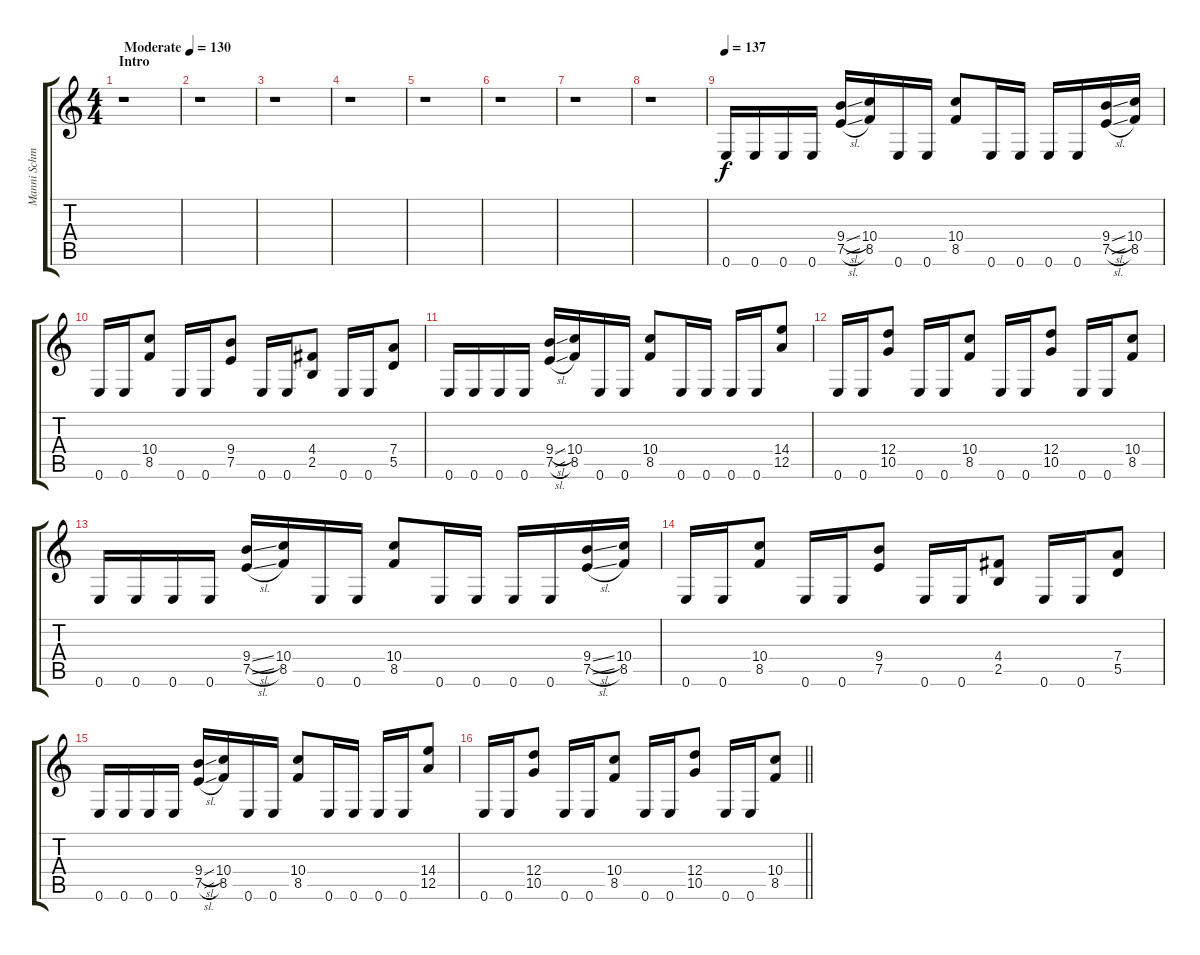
\track ("Manni Schmidt" "Manni Schm") {instrument distortionguitar}
\staff {score tabs}
\tuning (E4 B3 G3 D3 A2 E2) {hide}
\ts (4 4)
\section ("" "Intro")
\tempo (130 "Moderate")
\clef g2
\ks c
r.1{dy f instrument distortionguitar} |
r.1 |
r.1 |
r.1 |
r.1 |
r.1 |
r.1 |
r.1 |
\tempo 137
0.6.16 0.6.16 0.6.16 0.6.16 (9.4{sl} 7.5{sl}).16 (10.4 8.5).16 0.6.16 0.6.16 (10.4 8.5).8 0.6.16 0.6.16 0.6.16 0.6.16 (9.4{sl} 7.5{sl}).16 (10.4 8.5).16 |
0.6.16 0.6.16 (10.4 8.5).8 0.6.16 0.6.16 (9.4 7.5).8 0.6.16 0.6.16 (4.4 2.5).8 0.6.16 0.6.16 (7.4 5.5).8 |
0.6.16 0.6.16 0.6.16 0.6.16 (9.4{sl} 7.5{sl}).16 (10.4 8.5).16 0.6.16 0.6.16 (10.4 8.5).8 0.6.16 0.6.16 0.6.16 0.6.16 (14.4 12.5).8 |
0.6.16 0.6.16 (12.4 10.5).8 0.6.16 0.6.16 (10.4 8.5).8 0.6.16 0.6.16 (12.4 10.5).8 0.6.16 0.6.16 (10.4 8.5).8 |
0.6.16 0.6.16 0.6.16 0.6.16 (9.4{sl} 7.5{sl}).16 (10.4 8.5).16 0.6.16 0.6.16 (10.4 8.5).8 0.6.16 0.6.16 0.6.16 0.6.16 (9.4{sl} 7.5{sl}).16 (10.4 8.5).16 |
0.6.16 0.6.16 (10.4 8.5).8 0.6.16 0.6.16 (9.4 7.5).8 0.6.16 0.6.16 (4.4 2.5).8 0.6.16 0.6.16 (7.4 5.5).8 |
0.6.16 0.6.16 0.6.16 0.6.16 (9.4{sl} 7.5{sl}).16 (10.4 8.5).16 0.6.16 0.6.16 (10.4 8.5).8 0.6.16 0.6.16 0.6.16 0.6.16 (14.4 12.5).8 |
\barLineRight lightlight
0.6.16 0.6.16 (12.4 10.5).8 0.6.16 0.6.16 (10.4 8.5).8 0.6.16 0.6.16 (12.4 10.5).8 0.6.16 0.6.16 (10.4 8.5).8
